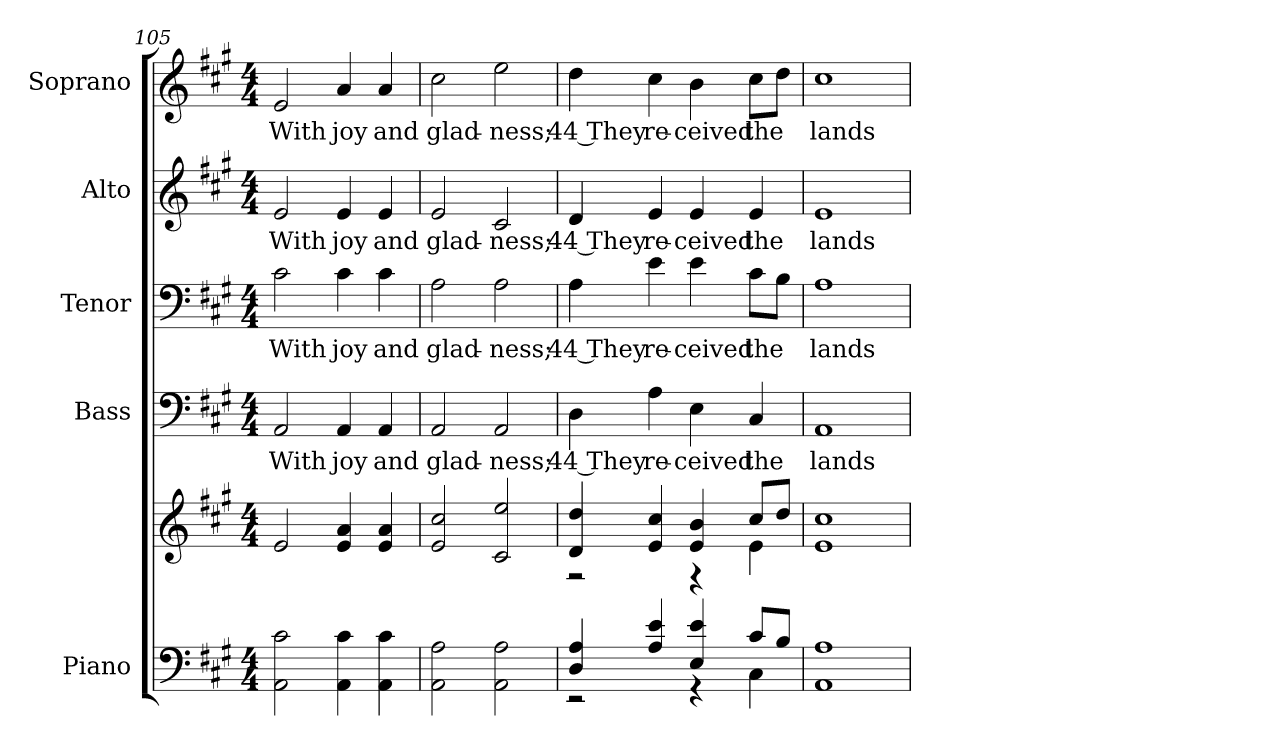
**kern	**kern	**kern	**text	**kern	**text	**kern	**text	**kern	**text
*part5	*part5	*part4	*part4	*part3	*part3	*part2	*part2	*part1	*part1
*staff6	*staff5	*staff4	*staff4	*staff3	*staff3	*staff2	*staff2	*staff1	*staff1
*I"Piano	*	*I"Bass	*	*I"Tenor	*	*I"Alto	*	*I"Soprano	*
*I'Pno.	*	*I'B.	*	*I'T.	*	*I'A.	*	*I'S.	*
!!LO:PB:g=z
*clefF4	*clefG2	*clefF4	*	*clefF4	*	*clefG2	*	*clefG2	*
*k[f#c#g#]	*k[f#c#g#]	*k[f#c#g#]	*	*k[f#c#g#]	*	*k[f#c#g#]	*	*k[f#c#g#]	*
*A:	*A:	*A:	*	*A:	*	*A:	*	*A:	*
*M4/4	*M4/4	*M4/4	*	*M4/4	*	*M4/4	*	*M4/4	*
=105	=105	=105	=105	=105	=105	=105	=105	=105	=105
!	!	!	!LO:LY:b:color=#000000	!	!	!	!	!	!
!	!	!	!	!	!LO:LY:b:color=#000000	!	!	!	!
!	!	!	!	!	!	!	!LO:LY:b:color=#000000	!	!
!	!	!	!	!	!	!	!	!	!LO:LY:b:color=#000000
2AAi\ 2c#i	2ei/	2AAi/	With	2c#i\	With	2ei/	With	2ei/	With
!	!	!	!LO:LY:b:color=#000000	!	!	!	!	!	!
!	!	!	!	!	!LO:LY:b:color=#000000	!	!	!	!
!	!	!	!	!	!	!	!LO:LY:b:color=#000000	!	!
!	!	!	!	!	!	!	!	!	!LO:LY:b:color=#000000
4AAi\ 4c#i	4ei/ 4ai	4AAi/	joy	4c#i\	joy	4ei/	joy	4ai/	joy
!	!	!	!LO:LY:b:color=#000000	!	!	!	!	!	!
!	!	!	!	!	!LO:LY:b:color=#000000	!	!	!	!
!	!	!	!	!	!	!	!LO:LY:b:color=#000000	!	!
!	!	!	!	!	!	!	!	!	!LO:LY:b:color=#000000
4AAi\ 4c#i	4ei/ 4ai	4AAi/	and	4c#i\	and	4ei/	and	4ai/	and
=106	=106	=106	=106	=106	=106	=106	=106	=106	=106
!	!	!	!LO:LY:b:color=#000000	!	!	!	!	!	!
!	!	!	!	!	!LO:LY:b:color=#000000	!	!	!	!
!	!	!	!	!	!	!	!LO:LY:b:color=#000000	!	!
!	!	!	!	!	!	!	!	!	!LO:LY:b:color=#000000
2AAi\ 2Ai	2ei/ 2cc#i	2AAi/	glad-	2Ai\	glad-	2ei/	glad-	2cc#i\	glad-
!	!	!	!LO:LY:b:color=#000000	!	!	!	!	!	!
!	!	!	!	!	!LO:LY:b:color=#000000	!	!	!	!
!	!	!	!	!	!	!	!LO:LY:b:color=#000000	!	!
!	!	!	!	!	!	!	!	!	!LO:LY:b:color=#000000
2AAi\ 2Ai	2c#i/ 2eei	2AAi/	-ness;	2Ai\	-ness;	2c#i/	-ness;	2eei\	-ness;
=107	=107	=107	=107	=107	=107	=107	=107	=107	=107
*^	*^	*	*	*	*	*	*	*	*
!	!	!	!	!	!LO:LY:b:color=#000000	!	!	!	!	!	!
!	!	!	!	!	!	!	!LO:LY:b:color=#000000	!	!	!	!
!	!	!	!	!	!	!	!	!	!LO:LY:b:color=#000000	!	!
!	!	!	!	!	!	!	!	!	!	!	!LO:LY:b:color=#000000
4Di/ 4Ai	2r	4di/ 4ddi	2r	4Di\	44 They	4Ai\	44 They	4di/	44 They	4ddi\	44 They
!	!	!	!	!	!LO:LY:b:color=#000000	!	!	!	!	!	!
!	!	!	!	!	!	!	!LO:LY:b:color=#000000	!	!	!	!
!	!	!	!	!	!	!	!	!	!LO:LY:b:color=#000000	!	!
!	!	!	!	!	!	!	!	!	!	!	!LO:LY:b:color=#000000
4Ai/ 4ei	.	4ei/ 4cc#i	.	4Ai\	re-	4ei\	re-	4ei/	re-	4cc#i\	re-
!	!	!	!	!	!LO:LY:b:color=#000000	!	!	!	!	!	!
!	!	!	!	!	!	!	!LO:LY:b:color=#000000	!	!	!	!
!	!	!	!	!	!	!	!	!	!LO:LY:b:color=#000000	!	!
!	!	!	!	!	!	!	!	!	!	!	!LO:LY:b:color=#000000
4Ei/ 4ei	4r	4ei/ 4bi	4r	4Ei\	-ceived	4ei\	-ceived	4ei/	-ceived	4bi\	-ceived
!	!	!	!	!	!LO:LY:b:color=#000000	!	!	!	!	!	!
!	!	!	!	!	!	!	!LO:LY:b:color=#000000	!	!	!	!
!	!	!	!	!	!	!	!	!	!LO:LY:b:color=#000000	!	!
!	!	!	!	!	!	!	!	!	!	!	!LO:LY:b:color=#000000
8c#i/L	4C#i\	8cc#i/L	4ei\	4C#i/	the	8c#i\L	the	4ei/	the	8cc#i\L	the
8Bi/J	.	8ddi/J	.	.	.	8Bi\J	.	.	.	8ddi\J	.
*v	*v	*	*	*	*	*	*	*	*	*	*
*	*v	*v	*	*	*	*	*	*	*	*
=108	=108	=108	=108	=108	=108	=108	=108	=108	=108
!	!	!	!LO:LY:b:color=#000000	!	!	!	!	!	!
!	!	!	!	!	!LO:LY:b:color=#000000	!	!	!	!
!	!	!	!	!	!	!	!LO:LY:b:color=#000000	!	!
!	!	!	!	!	!	!	!	!	!LO:LY:b:color=#000000
1AAi 1Ai	1ei 1cc#i	1AAi	lands	1Ai	lands	1ei	lands	1cc#i	lands
=	=	=	=	=	=	=	=	=	=
*-	*-	*-	*-	*-	*-	*-	*-	*-	*-
